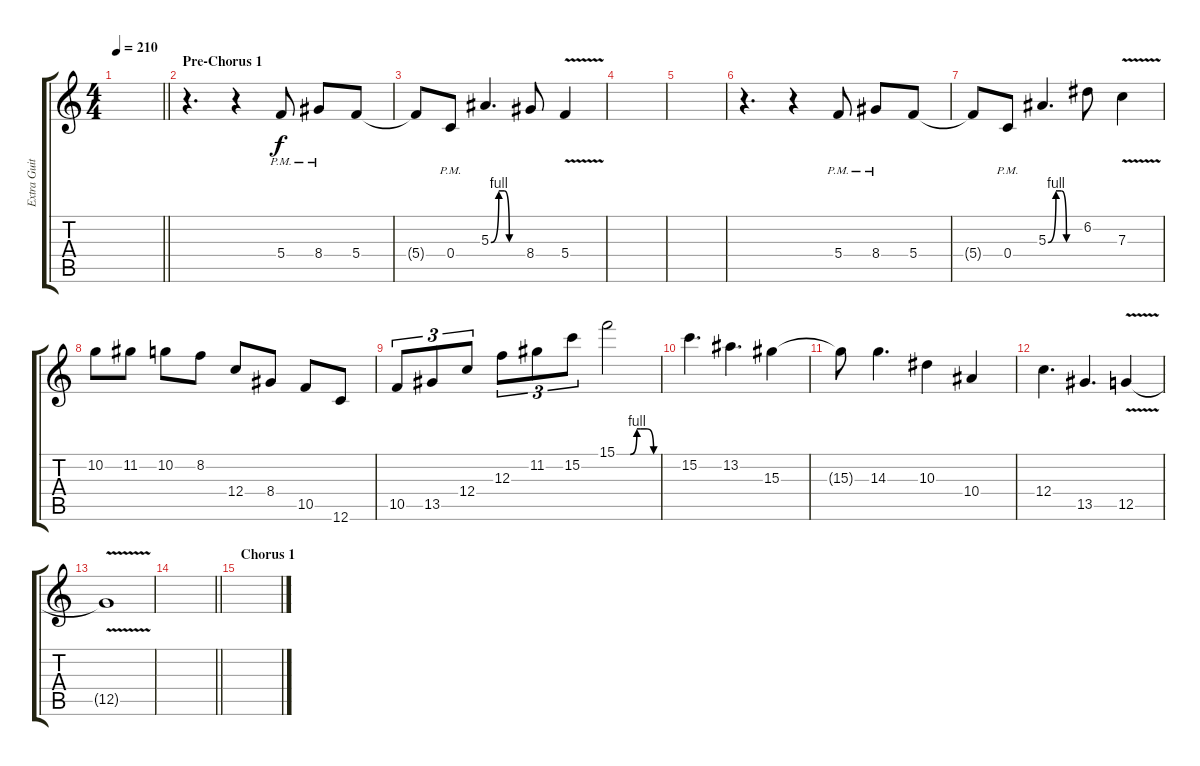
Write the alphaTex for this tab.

\track ("Extra Guitar 1" "Extra Guit") {instrument distortionguitar}
\staff {score tabs}
\tuning (D4 A3 F3 C3 G2 C2) {hide}
\ts (4 4)
\tempo 210
\clef g2
\barLineRight lightlight
\ks c
|
\section ("" "Pre-Chorus 1")
r.4{d} r.4 5.4{pm}.8 8.4{pm}.8 5.4.8 |
5.4{t}.8 0.4{pm}.8 5.3{be (custom 0 0 15 4 25 4 35 0 60 0)}.4{d} 8.4.8 5.4{v}.4 |
|
|
r.4{d} r.4 5.4{pm}.8 8.4{pm}.8 5.4.8 |
5.4{t}.8 0.4{pm}.8 5.3{be (custom 0 0 15 4 25 4 35 0 60 0)}.4{d} 6.2.8 7.3{v}.4 |
10.2.8 11.2.8 10.2.8 8.2.8 12.4.8 8.4.8 10.5.8 12.6.8 |
10.5.8{tu (3 2)} 13.5.8{tu (3 2)} 12.4.8{tu (3 2)} 12.3.8{tu (3 2)} 11.2.8{tu (3 2)} 15.2.8{tu (3 2)} 15.1{be (custom 0 0 10 0 20 0 30 4 35 4 45 4 55 0 60 0)}.2 |
15.2.4{d} 13.2.4{d} 15.3.4 |
15.3{t}.8 14.3.4{d} 10.3.4 10.4.4 |
12.4.4{d} 13.5.4{d} 12.5{v}.4 |
12.5{t}.1 |
\barLineRight lightlight
|
\section ("" "Chorus 1")
